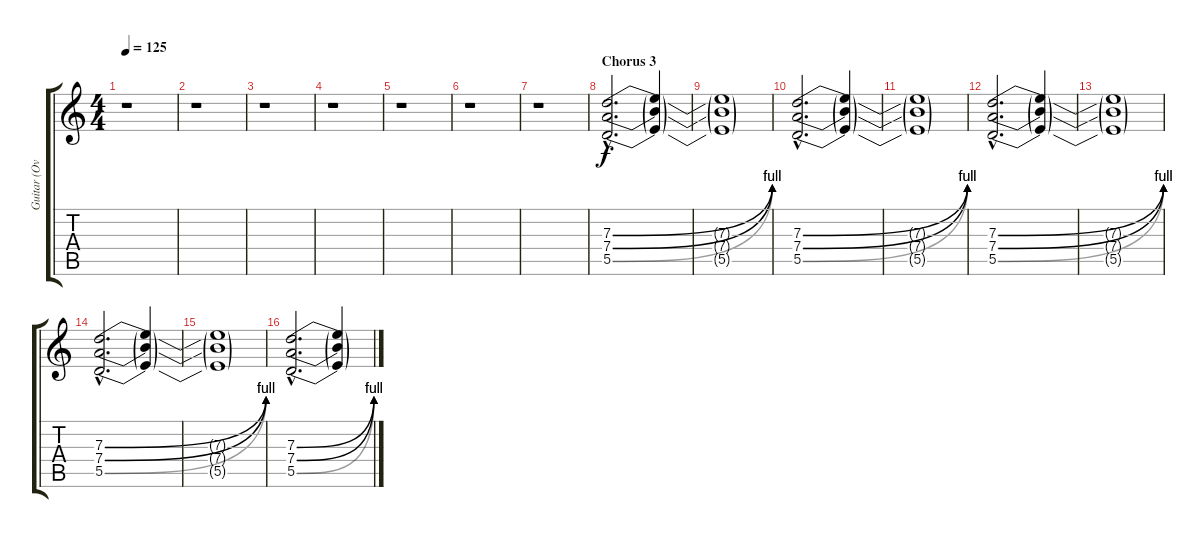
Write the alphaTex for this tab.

\track ("Guitar (Overdub Overdrive)" "Guitar (Ov") {instrument overdrivenguitar}
\staff {score tabs}
\tuning (E4 B3 G3 D3 A2 E2) {hide}
\ts (4 4)
\tempo 125
\clef g2
\ks c
r.1{dy f} |
r.1 |
r.1 |
r.1 |
r.1 |
r.1 |
r.1 |
\section ("" "Chorus 3")
(7.3{be (bend 0 0 60 4) hac} 7.4{be (bend 0 0 60 4) hac} 5.5{be (bend 0 0 60 4) hac}).2{d} (7.3{t} 7.4{t} 5.5{t}).4 |
(7.3{t} 7.4{t} 5.5{t}).1 |
(7.3{be (bend 0 0 60 4) hac} 7.4{be (bend 0 0 60 4) hac} 5.5{be (bend 0 0 60 4) hac}).2{d} (7.3{t} 7.4{t} 5.5{t}).4 |
(7.3{t} 7.4{t} 5.5{t}).1 |
(7.3{be (bend 0 0 60 4) hac} 7.4{be (bend 0 0 60 4) hac} 5.5{be (bend 0 0 60 4) hac}).2{d} (7.3{t} 7.4{t} 5.5{t}).4 |
(7.3{t} 7.4{t} 5.5{t}).1 |
(7.3{be (bend 0 0 60 4) hac} 7.4{be (bend 0 0 60 4) hac} 5.5{be (bend 0 0 60 4) hac}).2{d} (7.3{t} 7.4{t} 5.5{t}).4 |
(7.3{t} 7.4{t} 5.5{t}).1 |
(7.3{be (bend 0 0 60 4) hac} 7.4{be (bend 0 0 60 4) hac} 5.5{be (bend 0 0 60 4) hac}).2{d} (7.3{t} 7.4{t} 5.5{t}).4
